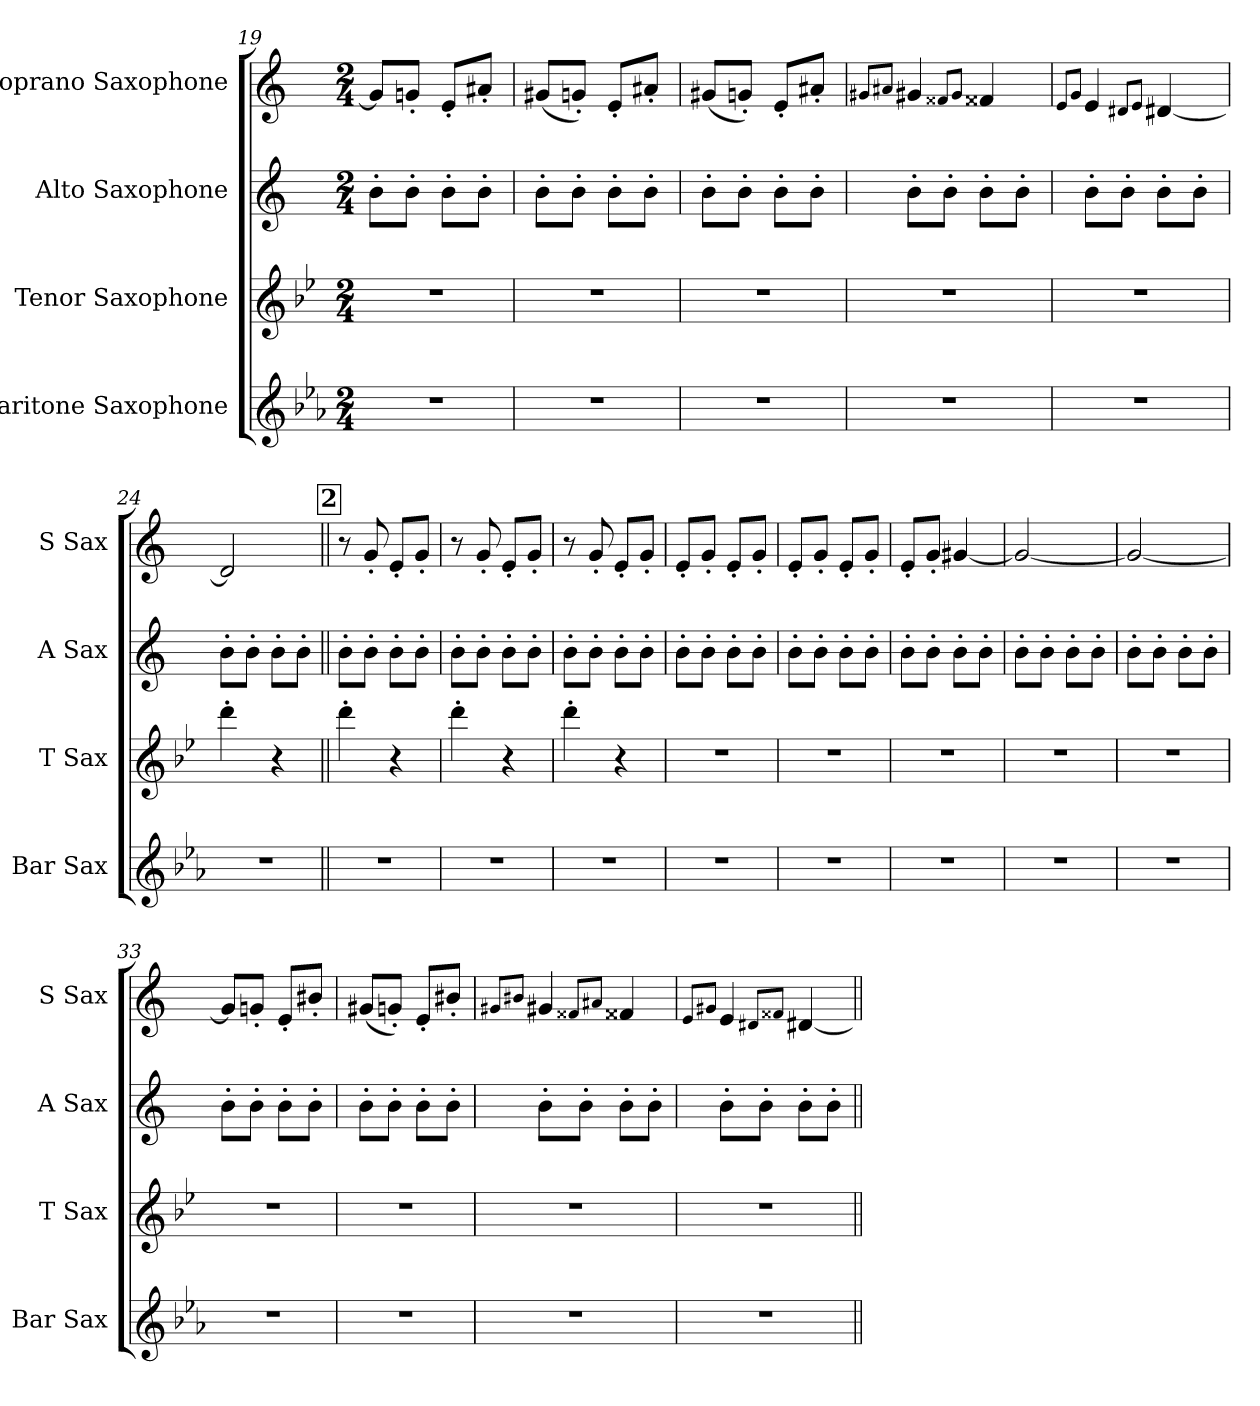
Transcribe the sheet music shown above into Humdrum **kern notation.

**kern	**kern	**kern	**kern
*part4	*part3	*part2	*part1
*staff4	*staff3	*staff2	*staff1
*I"Baritone Saxophone	*I"Tenor Saxophone	*I"Alto Saxophone	*I"Soprano Saxophone
*I'Bar Sax	*I'T Sax	*I'A Sax	*I'S Sax
*clefG2	*clefG2	*clefG2	*clefG2
*ITrd12c21	*ITrd8c14	*ITrd5c9	*ITrd1c2
*k[b-e-a-]	*k[b-e-]	*k[b-e-a-]	*k[b-e-]
*M2/4	*M2/4	*M2/4	*M2/4
=19	=19	=19	=19
2r	2r	8d'\L	8f#/L]
.	.	8d'\J	8fn'/J
.	.	8d'\L	8d'/L
.	.	8d'\J	8g#X'/J
=20	=20	=20	=20
2r	2r	8d'\L	(8f#X/L
.	.	8d'\J	8fn'/J)
.	.	8d'\L	8d'/L
.	.	8d'\J	8g#X'/J
=21	=21	=21	=21
2r	2r	8d'\L	(8f#X/L
.	.	8d'\J	8fn'/J)
.	.	8d'\L	8d'/L
.	.	8d'\J	8g#X'/J
!!LO:PB:g=z
=22	=22	=22	=22
.	.	.	8qf#X/L
.	.	.	8qg#X/J
2r	2r	8d'\L	4f#/
.	.	8d'\J	.
.	.	.	8qe#X/L
.	.	.	8qf#/J
.	.	8d'\L	4e#/
.	.	8d'\J	.
=23	=23	=23	=23
.	.	.	8qd/L
.	.	.	8qf/J
2r	2r	8d'\L	4d/
.	.	8d'\J	.
.	.	.	8qc#X/L
.	.	.	8qd/J
.	.	8d'\L	[4c#/
.	.	8d'\J	.
=24	=24	=24	=24
2r	4dd'\	8d'\L	2c#/]
.	.	8d'\J	.
.	4r	8d'\L	.
.	.	8d'\J	.
!!LO:REH:place=s1:a:B:fs=14:t=2
=25||	=25||	=25||	=25||
2r	4dd'\	8d'\L	8r
.	.	8d'\J	8f'/
.	4r	8d'\L	8d'/L
.	.	8d'\J	8f'/J
=26	=26	=26	=26
2r	4dd'\	8d'\L	8r
.	.	8d'\J	8f'/
.	4r	8d'\L	8d'/L
.	.	8d'\J	8f'/J
=27	=27	=27	=27
2r	4dd'\	8d'\L	8r
.	.	8d'\J	8f'/
.	4r	8d'\L	8d'/L
.	.	8d'\J	8f'/J
=28	=28	=28	=28
2r	2r	8d'\L	8d'/L
.	.	8d'\J	8f'/J
.	.	8d'\L	8d'/L
.	.	8d'\J	8f'/J
!!LO:LB:g=z
=29	=29	=29	=29
2r	2r	8d'\L	8d'/L
.	.	8d'\J	8f'/J
.	.	8d'\L	8d'/L
.	.	8d'\J	8f'/J
=30	=30	=30	=30
2r	2r	8d'\L	8d'/L
.	.	8d'\J	8f'/J
.	.	8d'\L	[4f#X/
.	.	8d'\J	.
=31	=31	=31	=31
2r	2r	8d'\L	2f#/_
.	.	8d'\J	.
.	.	8d'\L	.
.	.	8d'\J	.
=32	=32	=32	=32
2r	2r	8d'\L	2f#/_
.	.	8d'\J	.
.	.	8d'\L	.
.	.	8d'\J	.
=33	=33	=33	=33
2r	2r	8d'\L	8f#/L]
.	.	8d'\J	8fn'/J
.	.	8d'\L	8d'/L
.	.	8d'\J	8a#X'/J
=34	=34	=34	=34
2r	2r	8d'\L	(8f#X/L
.	.	8d'\J	8fn'/J)
.	.	8d'\L	8d'/L
.	.	8d'\J	8a#X'/J
=35	=35	=35	=35
.	.	.	8qf#X/L
.	.	.	8qa#X/J
2r	2r	8d'\L	4f#/
.	.	8d'\J	.
.	.	.	8qe#X/L
.	.	.	8qg#X/J
.	.	8d'\L	4e#/
.	.	8d'\J	.
!!LO:LB:g=z
=36	=36	=36	=36
.	.	.	8qd/L
.	.	.	8qf#X/J
2r	2r	8d'\L	4d/
.	.	8d'\J	.
.	.	.	8qc#X/L
.	.	.	8qe#X/J
.	.	8d'\L	[4c#/
.	.	8d'\J	.
=||	=||	=||	=||
*-	*-	*-	*-
